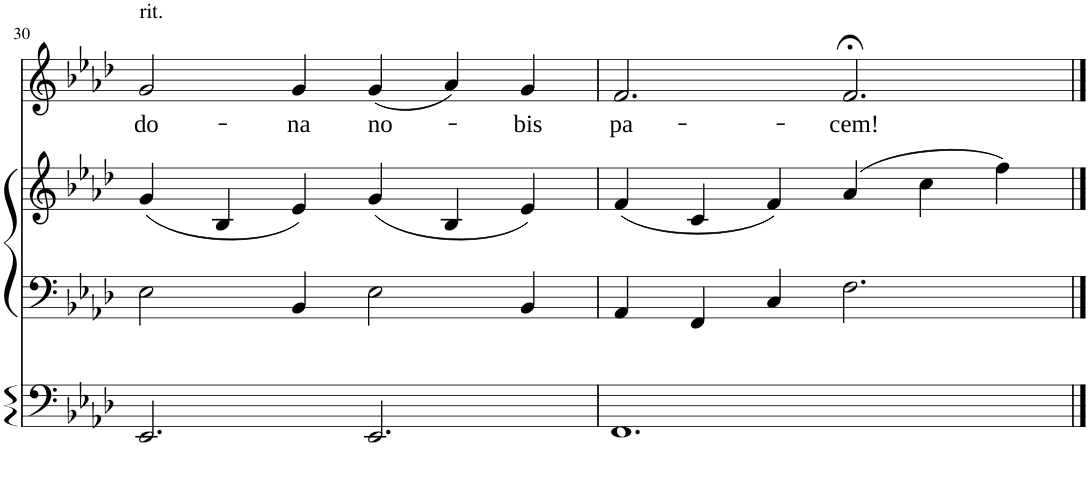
**kern	**kern	**kern	**kern	**text
*part3	*part2	*part2	*part1	*part1
*staff4	*staff3	*staff2	*staff1	*staff1
*I"Ped.	*I"Organ	*	*I"Voice	*
!!LO:PB:g=z
*clefF4	*clefF4	*clefG2	*clefG2	*
*k[b-e-a-d-]	*k[b-e-a-d-]	*k[b-e-a-d-]	*k[b-e-a-d-]	*
*M6/4	*M6/4	*M6/4	*M6/4	*
=30	=30	=30	=30	=30
!	!	!	!LO:TX:a:t=rit.	!
!	!	!	!	!LO:LY:b
2.EE-/	2E-\	(4g/	2g/	do-
.	.	4B-/	.	.
!	!	!	!	!LO:LY:b
.	4BB-/	4e-/)	4g/	-na
!	!	!	!	!LO:LY:b
2.EE-/	2E-\	(4g/	(4g/	no-
.	.	4B-/	4a-/)	.
!	!	!	!	!LO:LY:b
.	4BB-/	4e-/)	4g/	-bis
=31	=31	=31	=31	=31
!	!	!	!	!LO:LY:b
1.FF	4AA-/	(4f/	2.f/	pa-
.	4FF/	4c/	.	.
.	4C/	4f/)	.	.
!	!	!	!	!LO:LY:b
.	2.F\	(4a-/	2.f;</	-cem!
.	.	4cc\	.	.
.	.	4ff\)	.	.
==	==	==	==	==
*-	*-	*-	*-	*-
